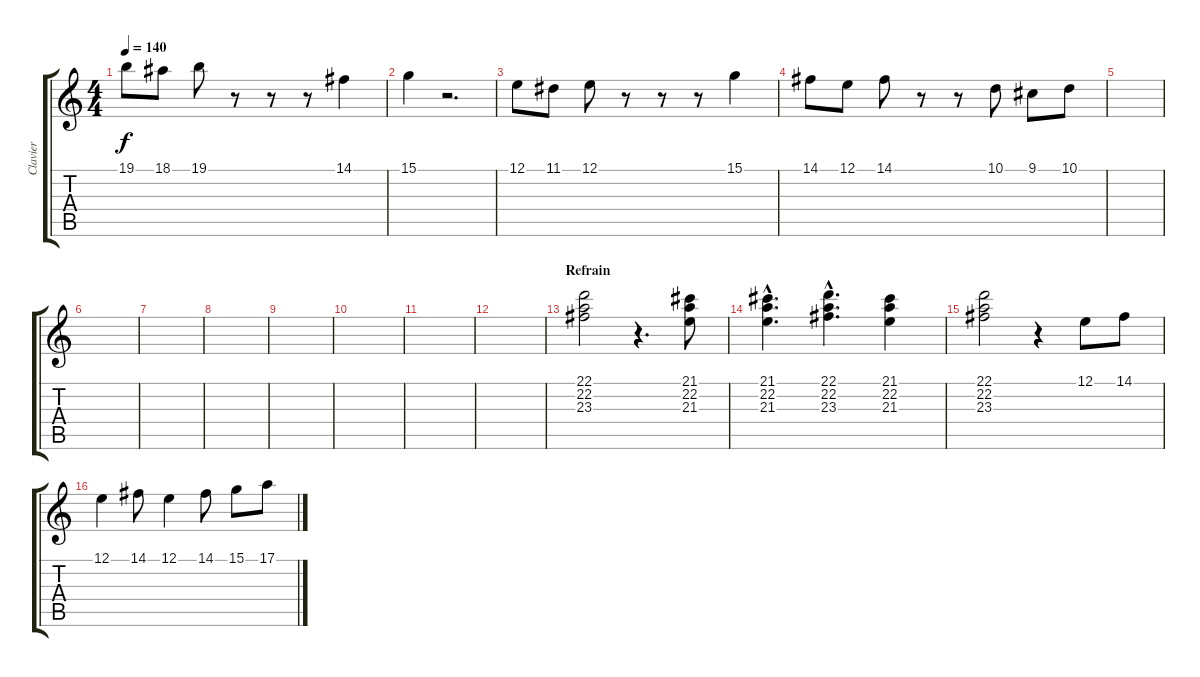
\track ("Clavier" "Clavier") {instrument vibraphone}
\staff {score tabs}
\tuning (E4 B3 G3 D3 A2 E2) {hide}
\ts (4 4)
\tempo 140
\clef g2
\ks c
19.1.8{dy f} 18.1.8 19.1.8 r.8 r.8 r.8 14.1.4 |
15.1.4 r.2{d} |
12.1.8 11.1.8 12.1.8 r.8 r.8 r.8 15.1.4 |
14.1.8 12.1.8 14.1.8 r.8 r.8 10.1.8 9.1.8 10.1.8 |
|
|
|
|
|
|
|
|
\section ("" "Refrain")
(22.1 22.2 23.3).2{volume 12 instrument drawbarorgan} r.4{d} (21.1 22.2 21.3).8 |
(21.1{hac} 22.2{hac} 21.3{hac}).4{d} (22.1{hac} 22.2{hac} 23.3{hac}).4{d} (21.1 22.2 21.3).4 |
(22.1 22.2 23.3).2 r.4 12.1.8 14.1.8 |
12.1.4 14.1.8 12.1.4 14.1.8 15.1.8 17.1.8
